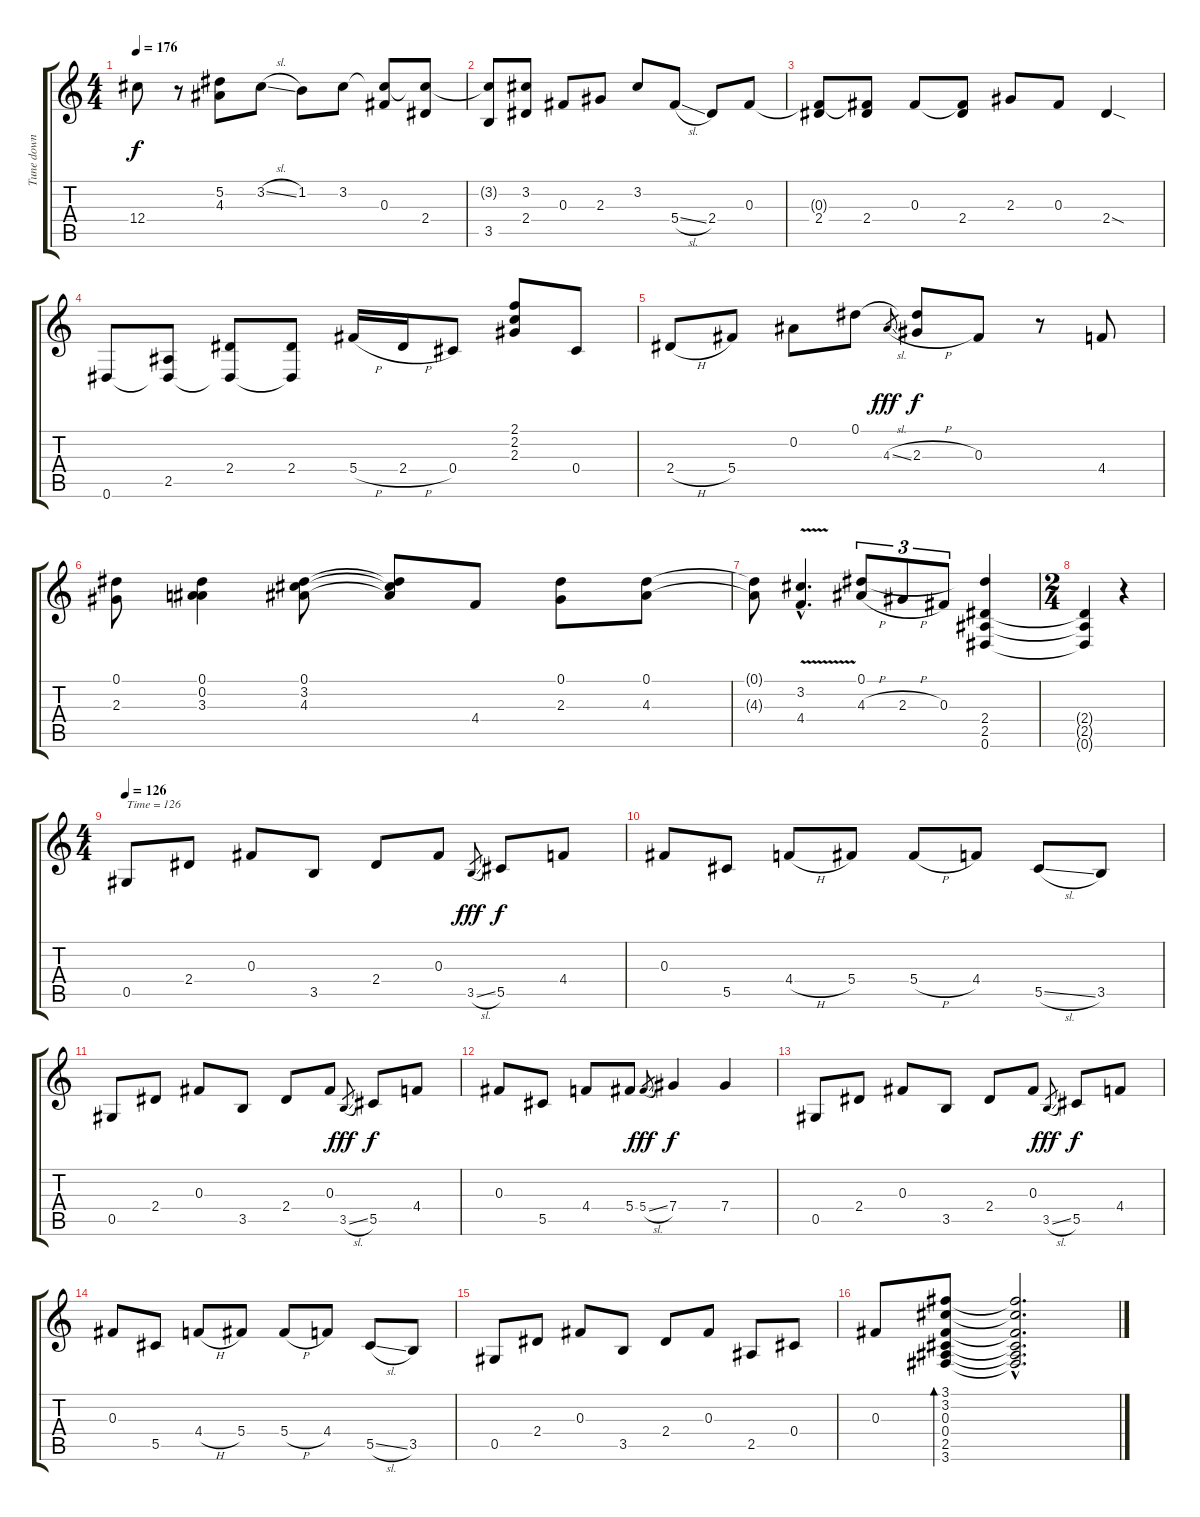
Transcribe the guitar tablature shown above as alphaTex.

\track ("Tune down 1/2 step" "Tune down ") {instrument acousticguitarsteel}
\staff {score tabs}
\tuning (Eb4 Bb3 Gb3 Db3 Ab2 Eb2) {hide}
\ts (4 4)
\tempo 176
\clef g2
\ks c
12.4.8{dy f} r.8 (5.2 4.3).8 3.2{sl}.8 1.2.8 3.2.8 (3.2{t} 0.3).8 (3.2{t} 2.4).8 |
(3.2{t} 3.5).8 (3.2 2.4).8 0.3.8 2.3.8 3.2.8 5.4{sl}.8 2.4.8 0.3.8 |
(0.3{t} 2.4).8 (0.3{t} 2.4).8 0.3.8 (0.3{t} 2.4).8 2.3.8 0.3.8 2.4{sod}.4 |
0.6.8 (2.5 0.6{t}).8 (2.4 0.6{t}).8 (2.4 0.6{t}).8 5.4{h}.16 2.4{h}.16 0.4.8 (2.1 2.2 2.3).8 0.4.8 |
2.4{h}.8 5.4.8 0.2.8 0.1.8 4.3{sl}.8{gr dy fff} (0.1{t} 2.3{h}).8{dy f} 0.3.8 r.8 4.4.8 |
(0.1 2.3).8 (0.1 0.2 3.3).4 (0.1 3.2 4.3).8 (0.1{t} 3.2{t} 4.3{t}).8 4.4.8 (0.1 2.3).8 (0.1 4.3).8 |
(0.1{t} 4.3{t}).8 (3.2{hac} 4.4{v hac}).4{d} (0.1 4.3{h}).8{tu (3 2)} 2.3{h}.8{tu (3 2)} 0.3.8{tu (3 2)} (0.1{t} 2.4 2.5 0.6).4 |
\ts (2 4)
(2.4{t} 2.5{t} 0.6{t}).4 r.4 |
\ts (4 4)
\tempo 126
0.5.8{txt "Time = 126"} 2.4.8 0.3.8 3.5.8 2.4.8 0.3.8 3.5{sl}.8{gr dy fff} 5.5.8{dy f} 4.4.8 |
0.3.8 5.5.8 4.4{h}.8 5.4.8 5.4{h}.8 4.4.8 5.5{sl}.8 3.5.8 |
0.5.8 2.4.8 0.3.8 3.5.8 2.4.8 0.3.8 3.5{sl}.8{gr dy fff} 5.5.8{dy f} 4.4.8 |
0.3.8 5.5.8 4.4.8 5.4.8 5.4{sl}.8{gr dy fff} 7.4.4{dy f} 7.4.4 |
0.5.8 2.4.8 0.3.8 3.5.8 2.4.8 0.3.8 3.5{sl}.8{gr dy fff} 5.5.8{dy f} 4.4.8 |
0.3.8 5.5.8 4.4{h}.8 5.4.8 5.4{h}.8 4.4.8 5.5{sl}.8 3.5.8 |
0.5.8 2.4.8 0.3.8 3.5.8 2.4.8 0.3.8 2.5.8 0.4.8 |
0.3.8 (3.1 3.2 0.3 0.4 2.5 3.6).8{bd 240} (3.1{hac t} 3.2{hac t} 0.3{hac t} 0.4{hac t} 2.5{hac t} 3.6{hac t}).2{d}
